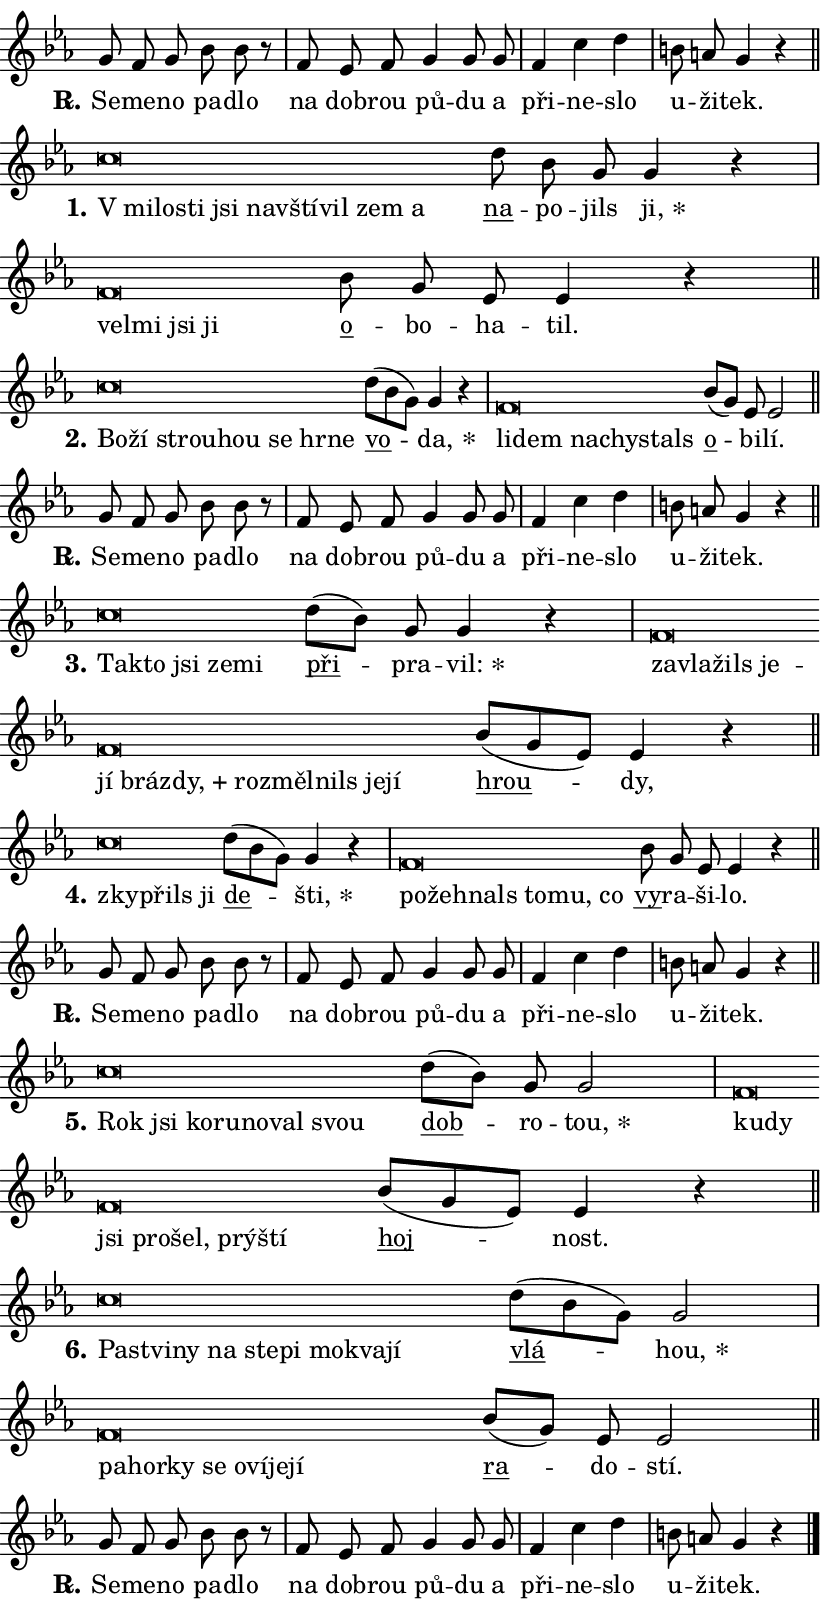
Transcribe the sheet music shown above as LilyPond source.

\version "2.24.0"
\header { tagline = "" }
\paper {
  indent = 0\cm
  top-margin = 0\cm
  right-margin = 0.13\cm % to fit lyric hyphens
  bottom-margin = 0\cm
  left-margin = 0\cm
  paper-width = 14\cm
  page-breaking = #ly:one-page-breaking
  system-system-spacing.basic-distance = #11
  score-system-spacing.basic-distance = #11
  ragged-last = ##f
}


%% Author: Thomas Morley
%% https://lists.gnu.org/archive/html/lilypond-user/2020-05/msg00002.html
#(define (line-position grob)
"Returns position of @var[grob} in current system:
   @code{'start}, if at first time-step
   @code{'end}, if at last time-step
   @code{'middle} otherwise
"
  (let* ((col (ly:item-get-column grob))
         (ln (ly:grob-object col 'left-neighbor))
         (rn (ly:grob-object col 'right-neighbor))
         (col-to-check-left (if (ly:grob? ln) ln col))
         (col-to-check-right (if (ly:grob? rn) rn col))
         (break-dir-left
           (and
             (ly:grob-property col-to-check-left 'non-musical #f)
             (ly:item-break-dir col-to-check-left)))
         (break-dir-right
           (and
             (ly:grob-property col-to-check-right 'non-musical #f)
             (ly:item-break-dir col-to-check-right))))
        (cond ((eqv? 1 break-dir-left) 'start)
              ((eqv? -1 break-dir-right) 'end)
              (else 'middle))))

#(define (tranparent-at-line-position vctor)
  (lambda (grob)
  "Relying on @code{line-position} select the relevant enry from @var{vctor}.
Used to determine transparency,"
    (case (line-position grob)
      ((end) (not (vector-ref vctor 0)))
      ((middle) (not (vector-ref vctor 1)))
      ((start) (not (vector-ref vctor 2))))))

noteHeadBreakVisibility =
#(define-music-function (break-visibility)(vector?)
"Makes @code{NoteHead}s transparent relying on @var{break-visibility}"
#{
  \override NoteHead.transparent =
    #(tranparent-at-line-position break-visibility)
#})

#(define delete-ledgers-for-transparent-note-heads
  (lambda (grob)
    "Reads whether a @code{NoteHead} is transparent.
If so this @code{NoteHead} is removed from @code{'note-heads} from
@var{grob}, which is supposed to be @code{LedgerLineSpanner}.
As a result ledgers are not printed for this @code{NoteHead}"
    (let* ((nhds-array (ly:grob-object grob 'note-heads))
           (nhds-list
             (if (ly:grob-array? nhds-array)
                 (ly:grob-array->list nhds-array)
                 '()))
           ;; Relies on the transparent-property being done before
           ;; Staff.LedgerLineSpanner.after-line-breaking is executed.
           ;; This is fragile ...
           (to-keep
             (remove
               (lambda (nhd)
                 (ly:grob-property nhd 'transparent #f))
               nhds-list)))
      ;; TODO find a better method to iterate over grob-arrays, similiar
      ;; to filter/remove etc for lists
      ;; For now rebuilt from scratch
      (set! (ly:grob-object grob 'note-heads)  '())
      (for-each
        (lambda (nhd)
          (ly:pointer-group-interface::add-grob grob 'note-heads nhd))
        to-keep))))

squashNotes = {
  \override NoteHead.X-extent = #'(-0.2 . 0.2)
  \override NoteHead.Y-extent = #'(-0.75 . 0)
  \override NoteHead.stencil =
    #(lambda (grob)
       (let ((pos (ly:grob-property grob 'staff-position)))
         (begin
           (if (< pos -7) (display "ERROR: Lower brevis then expected\n") (display ""))
           (if (<= pos -6) ly:text-interface::print ly:note-head::print))))
}
unSquashNotes = {
  \revert NoteHead.X-extent
  \revert NoteHead.Y-extent
  \revert NoteHead.stencil
}

hideNotes = \noteHeadBreakVisibility #begin-of-line-visible
unHideNotes = \noteHeadBreakVisibility #all-visible

% work-around for resetting accidentals
% https://lilypond.org/doc/v2.23/Documentation/notation/displaying-rhythms#unmetered-music
cadenzaMeasure = {
  \cadenzaOff
  \partial 1024 s1024
  \cadenzaOn
}

#(define-markup-command (accent layout props text) (markup?)
  "Underline accented syllable"
  (interpret-markup layout props
    #{\markup \override #'(offset . 4.3) \underline { #text }#}))

responsum = \markup \concat {
  "R" \hspace #-1.05 \path #0.1 #'((moveto 0 0.07) (lineto 0.9 0.8)) \hspace #0.05 "."
}

spaceSize = #0.6828661417322834 % exact space size for TeX Gyre Schola

\layout {
  \context {
    \Staff
    \remove "Time_signature_engraver"
    \override LedgerLineSpanner.after-line-breaking = #delete-ledgers-for-transparent-note-heads
  }
  \context {
    \Lyrics {
      \override LyricSpace.minimum-distance = \spaceSize
      \override LyricText.font-name = #"TeX Gyre Schola"
      \override LyricText.font-size = 1
      \override StanzaNumber.font-name = #"TeX Gyre Schola Bold"
      \override StanzaNumber.font-size = 1
    }
  }
  \context {
    \Score 
    \override NoteHead.text =
      #(lambda (grob) 
        (let ((pos (ly:grob-property grob 'staff-position)))
          #{\markup {
            \combine
              \halign #-0.55 \raise #(if (= pos -6) 0 0.5) \override #'(thickness . 2) \draw-line #'(3.2 . 0)
              \musicglyph "noteheads.sM1"
          }#}))
  }
}

% magnetic-lyrics.ily
%
%   written by
%     Jean Abou Samra <jean@abou-samra.fr>
%     Werner Lemberg <wl@gnu.org>
%
%   adapted by
%     Jiri Hon <jiri.hon@gmail.com>
%
% Version 2022-Apr-15

% https://www.mail-archive.com/lilypond-user@gnu.org/msg149350.html

#(define (Left_hyphen_pointer_engraver context)
   "Collect syllable-hyphen-syllable occurrences in lyrics and store
them in properties.  This engraver only looks to the left.  For
example, if the lyrics input is @code{foo -- bar}, it does the
following.

@itemize @bullet
@item
Set the @code{text} property of the @code{LyricHyphen} grob between
@q{foo} and @q{bar} to @code{foo}.

@item
Set the @code{left-hyphen} property of the @code{LyricText} grob with
text @q{foo} to the @code{LyricHyphen} grob between @q{foo} and
@q{bar}.
@end itemize

Use this auxiliary engraver in combination with the
@code{lyric-@/text::@/apply-@/magnetic-@/offset!} hook."
   (let ((hyphen #f)
         (text #f))
     (make-engraver
      (acknowledgers
       ((lyric-syllable-interface engraver grob source-engraver)
        (set! text grob)))
      (end-acknowledgers
       ((lyric-hyphen-interface engraver grob source-engraver)
        ;(when (not (grob::has-interface grob 'lyric-space-interface))
          (set! hyphen grob)));)
      ((stop-translation-timestep engraver)
       (when (and text hyphen)
         (ly:grob-set-object! text 'left-hyphen hyphen))
       (set! text #f)
       (set! hyphen #f)))))

#(define (lyric-text::apply-magnetic-offset! grob)
   "If the space between two syllables is less than the value in
property @code{LyricText@/.details@/.squash-threshold}, move the right
syllable to the left so that it gets concatenated with the left
syllable.

Use this function as a hook for
@code{LyricText@/.after-@/line-@/breaking} if the
@code{Left_@/hyphen_@/pointer_@/engraver} is active."
   (let ((hyphen (ly:grob-object grob 'left-hyphen #f)))
     (when hyphen
       (let ((left-text (ly:spanner-bound hyphen LEFT)))
         (when (grob::has-interface left-text 'lyric-syllable-interface)
           (let* ((common (ly:grob-common-refpoint grob left-text X))
                  (this-x-ext (ly:grob-extent grob common X))
                  (left-x-ext
                   (begin
                     ;; Trigger magnetism for left-text.
                     (ly:grob-property left-text 'after-line-breaking)
                     (ly:grob-extent left-text common X)))
                  ;; `delta` is the gap width between two syllables.
                  (delta (- (interval-start this-x-ext)
                            (interval-end left-x-ext)))
                  (details (ly:grob-property grob 'details))
                  (threshold (assoc-get 'squash-threshold details 0.2)))
             (when (< delta threshold)
               (let* (;; We have to manipulate the input text so that
                      ;; ligatures crossing syllable boundaries are not
                      ;; disabled.  For languages based on the Latin
                      ;; script this is essentially a beautification.
                      ;; However, for non-Western scripts it can be a
                      ;; necessity.
                      (lt (ly:grob-property left-text 'text))
                      (rt (ly:grob-property grob 'text))
                      (is-space (grob::has-interface hyphen 'lyric-space-interface))
                      (space (if is-space " " ""))
                      (extra-delta (if is-space spaceSize 0))
                      ;; Append new syllable.
                      (ltrt-space (if (and (string? lt) (string? rt))
                                (string-append lt space rt)
                                (make-concat-markup (list lt space rt))))
                      ;; Right-align `ltrt` to the right side.
                      (ltrt-space-markup (grob-interpret-markup
                               grob
                               (make-translate-markup
                                (cons (interval-length this-x-ext) 0)
                                (make-right-align-markup ltrt-space)))))
                 (begin
                   ;; Don't print `left-text`.
                   (ly:grob-set-property! left-text 'stencil #f)
                   ;; Set text and stencil (which holds all collected
                   ;; syllables so far) and shift it to the left.
                   (ly:grob-set-property! grob 'text ltrt-space)
                   (ly:grob-set-property! grob 'stencil ltrt-space-markup)
                   (ly:grob-translate-axis! grob (- (- delta extra-delta)) X))))))))))


#(define (lyric-hyphen::displace-bounds-first grob)
   ;; Make very sure this callback isn't triggered too early.
   (let ((left (ly:spanner-bound grob LEFT))
         (right (ly:spanner-bound grob RIGHT)))
     (ly:grob-property left 'after-line-breaking)
     (ly:grob-property right 'after-line-breaking)
     (ly:lyric-hyphen::print grob)))

squashThreshold = #0.4

\layout {
  \context {
    \Lyrics
    \consists #Left_hyphen_pointer_engraver
    \override LyricText.after-line-breaking =
      #lyric-text::apply-magnetic-offset!
    \override LyricHyphen.stencil = #lyric-hyphen::displace-bounds-first
    \override LyricText.details.squash-threshold = \squashThreshold
    \override LyricHyphen.minimum-distance = 0
    \override LyricHyphen.minimum-length = \squashThreshold
  }
}

squashText = \override LyricText.details.squash-threshold = 9999
unSquashText = \override LyricText.details.squash-threshold = \squashThreshold

leftText = \override LyricText.self-alignment-X = #LEFT
unLeftText = \revert LyricText.self-alignment-X

starOffset = #(lambda (grob) 
                (let ((x_offset (ly:self-alignment-interface::aligned-on-x-parent grob)))
                  (if (= x_offset 0) 0 (+ x_offset 1.2))))

star = #(define-music-function (syllable)(string?)
"Append star separator at the end of a syllable"
#{
  \once \override LyricText.X-offset = #starOffset
  \lyricmode { \markup {
    #syllable
    \override #'((font-name . "TeX Gyre Schola Bold")) \hspace #0.2 \lower #0.65 \larger "*"
  } }
#})

starAccent = #(define-music-function (syllable)(string?)
"Append star separator at the end of a syllable and make accent"
#{
  \once \override LyricText.X-offset = #starOffset
  \lyricmode { \markup {
    \accent #syllable
    \override #'((font-name . "TeX Gyre Schola Bold")) \hspace #0.2 \lower #0.65 \larger "*"
  } }
#})

breath = #(define-music-function (syllable)(string?)
"Append breathing indicator at the end of a syllable"
#{
  \lyricmode { \markup { #syllable "+" } }
#})

optionalBreath = #(define-music-function (syllable)(string?)
"Append optional breathing indicator at the end of a syllable"
#{
  \lyricmode { \markup { #syllable "(+)" } }
#})


\score {
    <<
        \new Voice = "melody" { \cadenzaOn \key es \major \relative { g'8 f g bes bes r \cadenzaMeasure \bar "|" f8 es f g4 g8 g8 \cadenzaMeasure \bar "|" f4 c' d \cadenzaMeasure \bar "|" b8 a g4 r \cadenzaMeasure \bar "||" \break } }
        \new Lyrics \lyricsto "melody" { \lyricmode { \set stanza = \responsum
Se -- me -- no pa -- dlo na dob -- rou pů -- du a při -- ne -- slo u -- ži -- tek. } }
    >>
    \layout {}
}

\score {
    <<
        \new Voice = "melody" { \cadenzaOn \key es \major \relative { \squashNotes c''\breve*1/16 \hideNotes \breve*1/16 \bar "" \breve*1/16 \bar "" \breve*1/16 \bar "" \breve*1/16 \bar "" \breve*1/16 \bar "" \breve*1/16 \bar "" \breve*1/16 \breve*1/16 \bar "" \unHideNotes \unSquashNotes \bar "" d8 bes g g4 r \cadenzaMeasure \bar "|" \squashNotes f\breve*1/16 \hideNotes \breve*1/16 \bar "" \breve*1/16 \breve*1/16 \bar "" \unHideNotes \unSquashNotes \bar "" bes8 g es es4 r \cadenzaMeasure \bar "||" \break } }
        \new Lyrics \lyricsto "melody" { \lyricmode { \set stanza = "1."
\leftText "V mi" -- \squashText lo -- sti jsi na -- vští -- vil zem a \unLeftText \unSquashText \markup \accent na -- po -- jils \star ji, \leftText vel -- \squashText mi jsi ji \unLeftText \unSquashText \markup \accent o -- bo -- ha -- til. } }
    >>
    \layout {}
}

\score {
    <<
        \new Voice = "melody" { \cadenzaOn \key es \major \relative { \squashNotes c''\breve*1/16 \hideNotes \breve*1/16 \bar "" \breve*1/16 \bar "" \breve*1/16 \bar "" \breve*1/16 \bar "" \breve*1/16 \breve*1/16 \bar "" \unHideNotes \unSquashNotes \bar "" d8[( bes g)] g4 r \cadenzaMeasure \bar "|" \squashNotes f\breve*1/16 \hideNotes \breve*1/16 \bar "" \breve*1/16 \bar "" \breve*1/16 \breve*1/16 \bar "" \unHideNotes \unSquashNotes \bar "" bes8[( g)] es es2 \cadenzaMeasure \bar "||" \break } }
        \new Lyrics \lyricsto "melody" { \lyricmode { \set stanza = "2."
\leftText Bo -- \squashText ží strou -- hou se hr -- ne \unLeftText \unSquashText \markup \accent vo -- \star da, \leftText li -- \squashText dem na -- chy -- stals \unLeftText \unSquashText \markup \accent o -- bi -- lí. } }
    >>
    \layout {}
}

\score {
    <<
        \new Voice = "melody" { \cadenzaOn \key es \major \relative { g'8 f g bes bes r \cadenzaMeasure \bar "|" f8 es f g4 g8 g8 \cadenzaMeasure \bar "|" f4 c' d \cadenzaMeasure \bar "|" b8 a g4 r \cadenzaMeasure \bar "||" \break } }
        \new Lyrics \lyricsto "melody" { \lyricmode { \set stanza = \responsum
Se -- me -- no pa -- dlo na dob -- rou pů -- du a při -- ne -- slo u -- ži -- tek. } }
    >>
    \layout {}
}

\score {
    <<
        \new Voice = "melody" { \cadenzaOn \key es \major \relative { \squashNotes c''\breve*1/16 \hideNotes \breve*1/16 \bar "" \breve*1/16 \bar "" \breve*1/16 \breve*1/16 \bar "" \unHideNotes \unSquashNotes \bar "" d8[( bes)] g g4 r \cadenzaMeasure \bar "|" \squashNotes f\breve*1/16 \hideNotes \breve*1/16 \bar "" \breve*1/16 \bar "" \breve*1/16 \bar "" \breve*1/16 \bar "" \breve*1/16 \bar "" \breve*1/16 \bar "" \breve*1/16 \bar "" \breve*1/16 \bar "" \breve*1/16 \bar "" \breve*1/16 \breve*1/16 \bar "" \unHideNotes \unSquashNotes \bar "" bes8[( g es)] es4 r \cadenzaMeasure \bar "||" \break } }
        \new Lyrics \lyricsto "melody" { \lyricmode { \set stanza = "3."
\leftText Tak -- \squashText to jsi ze -- mi \unLeftText \unSquashText \markup \accent při -- pra -- \star vil: \leftText za -- \squashText vla -- žils je -- jí bráz -- \breath "dy," roz -- měl -- nils je -- jí \unLeftText \unSquashText \markup \accent hrou -- dy, } }
    >>
    \layout {}
}

\score {
    <<
        \new Voice = "melody" { \cadenzaOn \key es \major \relative { \squashNotes c''\breve*1/16 \hideNotes \breve*1/16 \breve*1/16 \bar "" \unHideNotes \unSquashNotes \bar "" d8[( bes g)] g4 r \cadenzaMeasure \bar "|" \squashNotes f\breve*1/16 \hideNotes \breve*1/16 \bar "" \breve*1/16 \bar "" \breve*1/16 \bar "" \breve*1/16 \breve*1/16 \bar "" \unHideNotes \unSquashNotes \bar "" bes8 g es es4 r \cadenzaMeasure \bar "||" \break } }
        \new Lyrics \lyricsto "melody" { \lyricmode { \set stanza = "4."
\leftText zky -- \squashText přils ji \unLeftText \unSquashText \markup \accent de -- \star šti, \leftText po -- \squashText žeh -- nals to -- mu, co \unLeftText \unSquashText \markup \accent vy -- ra -- ši -- lo. } }
    >>
    \layout {}
}

\score {
    <<
        \new Voice = "melody" { \cadenzaOn \key es \major \relative { g'8 f g bes bes r \cadenzaMeasure \bar "|" f8 es f g4 g8 g8 \cadenzaMeasure \bar "|" f4 c' d \cadenzaMeasure \bar "|" b8 a g4 r \cadenzaMeasure \bar "||" \break } }
        \new Lyrics \lyricsto "melody" { \lyricmode { \set stanza = \responsum
Se -- me -- no pa -- dlo na dob -- rou pů -- du a při -- ne -- slo u -- ži -- tek. } }
    >>
    \layout {}
}

\score {
    <<
        \new Voice = "melody" { \cadenzaOn \key es \major \relative { \squashNotes c''\breve*1/16 \hideNotes \breve*1/16 \bar "" \breve*1/16 \bar "" \breve*1/16 \bar "" \breve*1/16 \bar "" \breve*1/16 \breve*1/16 \bar "" \unHideNotes \unSquashNotes \bar "" d8[( bes)] g g2 \cadenzaMeasure \bar "|" \squashNotes f\breve*1/16 \hideNotes \breve*1/16 \bar "" \breve*1/16 \bar "" \breve*1/16 \bar "" \breve*1/16 \bar "" \breve*1/16 \breve*1/16 \bar "" \unHideNotes \unSquashNotes \bar "" bes8[( g es)] es4 r \cadenzaMeasure \bar "||" \break } }
        \new Lyrics \lyricsto "melody" { \lyricmode { \set stanza = "5."
\leftText Rok \squashText jsi ko -- ru -- no -- val svou \unLeftText \unSquashText \markup \accent dob -- ro -- \star tou, \leftText ku -- \squashText dy jsi pro -- šel, prý -- ští \unLeftText \unSquashText \markup \accent hoj -- nost. } }
    >>
    \layout {}
}

\score {
    <<
        \new Voice = "melody" { \cadenzaOn \key es \major \relative { \squashNotes c''\breve*1/16 \hideNotes \breve*1/16 \bar "" \breve*1/16 \bar "" \breve*1/16 \bar "" \breve*1/16 \bar "" \breve*1/16 \bar "" \breve*1/16 \bar "" \breve*1/16 \breve*1/16 \bar "" \unHideNotes \unSquashNotes \bar "" d8[( bes g)] g2 \cadenzaMeasure \bar "|" \squashNotes f\breve*1/16 \hideNotes \breve*1/16 \bar "" \breve*1/16 \bar "" \breve*1/16 \bar "" \breve*1/16 \bar "" \breve*1/16 \bar "" \breve*1/16 \breve*1/16 \bar "" \unHideNotes \unSquashNotes \bar "" bes8[( g)] es es2 \cadenzaMeasure \bar "||" \break } }
        \new Lyrics \lyricsto "melody" { \lyricmode { \set stanza = "6."
\leftText Past -- \squashText vi -- ny na ste -- pi mo -- kva -- jí \unLeftText \unSquashText \markup \accent vlá -- \star hou, \leftText pa -- \squashText hor -- ky se o -- ví -- je -- jí \unLeftText \unSquashText \markup \accent ra -- do -- stí. } }
    >>
    \layout {}
}

\score {
    <<
        \new Voice = "melody" { \cadenzaOn \key es \major \relative { g'8 f g bes bes r \cadenzaMeasure \bar "|" f8 es f g4 g8 g8 \cadenzaMeasure \bar "|" f4 c' d \cadenzaMeasure \bar "|" b8 a g4 r \cadenzaMeasure \bar "||" \break } \bar "|." }
        \new Lyrics \lyricsto "melody" { \lyricmode { \set stanza = \responsum
Se -- me -- no pa -- dlo na dob -- rou pů -- du a při -- ne -- slo u -- ži -- tek. } }
    >>
    \layout {}
}
